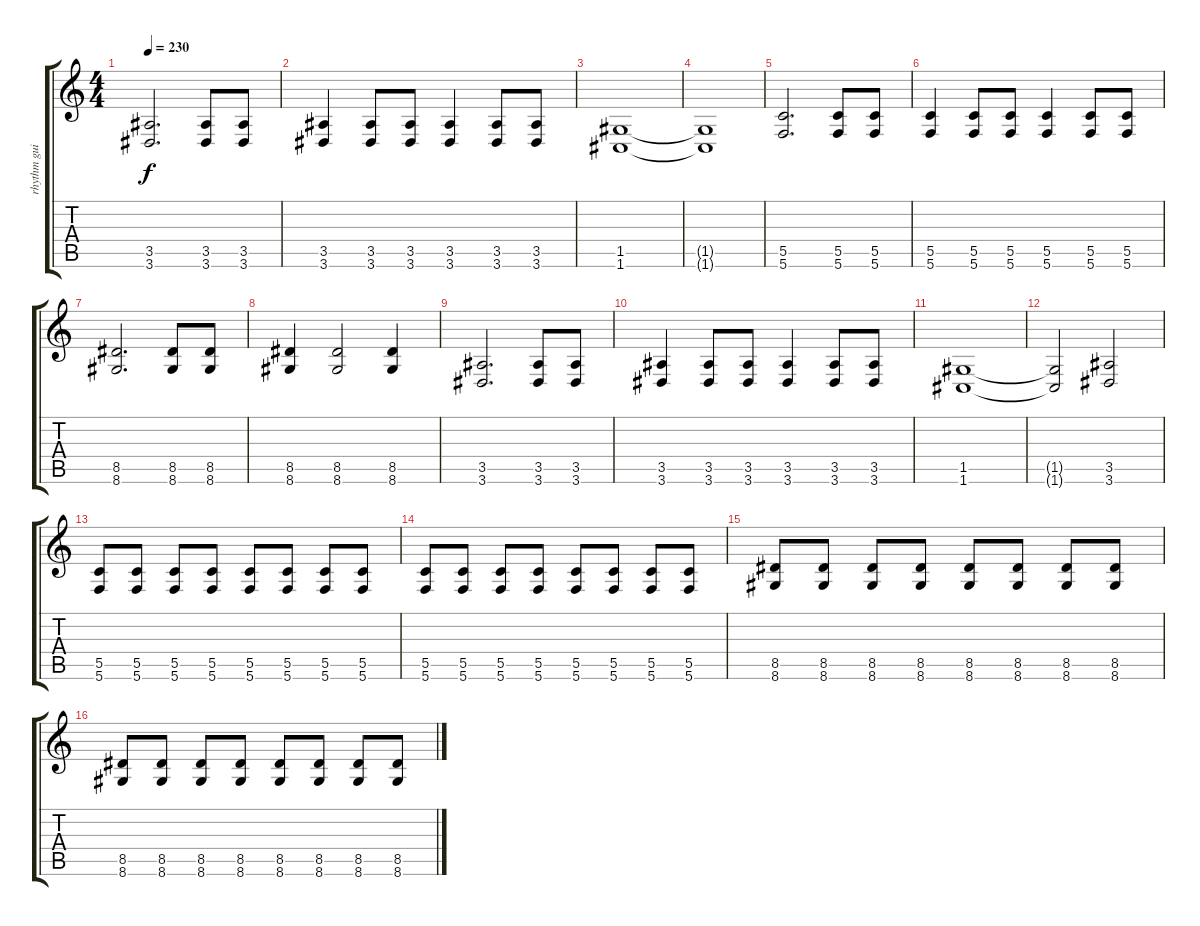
\track ("rhythm guitar" "rhythm gui") {instrument distortionguitar}
\staff {score tabs}
\tuning (D4 A3 F3 C3 G2 C2) {hide}
\ts (4 4)
\tempo 230
\clef g2
\ks c
(3.5 3.6).2{d dy f} (3.5 3.6).8 (3.5 3.6).8 |
(3.5 3.6).4 (3.5 3.6).8 (3.5 3.6).8 (3.5 3.6).4 (3.5 3.6).8 (3.5 3.6).8 |
(1.5 1.6).1 |
(1.5{t} 1.6{t}).1 |
(5.5 5.6).2{d} (5.5 5.6).8 (5.5 5.6).8 |
(5.5 5.6).4 (5.5 5.6).8 (5.5 5.6).8 (5.5 5.6).4 (5.5 5.6).8 (5.5 5.6).8 |
(8.5 8.6).2{d} (8.5 8.6).8 (8.5 8.6).8 |
(8.5 8.6).4 (8.5 8.6).2 (8.5 8.6).4 |
(3.5 3.6).2{d} (3.5 3.6).8 (3.5 3.6).8 |
(3.5 3.6).4 (3.5 3.6).8 (3.5 3.6).8 (3.5 3.6).4 (3.5 3.6).8 (3.5 3.6).8 |
(1.5 1.6).1 |
(1.5{t} 1.6{t}).2 (3.5 3.6).2 |
(5.5 5.6).8 (5.5 5.6).8 (5.5 5.6).8 (5.5 5.6).8 (5.5 5.6).8 (5.5 5.6).8 (5.5 5.6).8 (5.5 5.6).8 |
(5.5 5.6).8 (5.5 5.6).8 (5.5 5.6).8 (5.5 5.6).8 (5.5 5.6).8 (5.5 5.6).8 (5.5 5.6).8 (5.5 5.6).8 |
(8.5 8.6).8 (8.5 8.6).8 (8.5 8.6).8 (8.5 8.6).8 (8.5 8.6).8 (8.5 8.6).8 (8.5 8.6).8 (8.5 8.6).8 |
(8.5 8.6).8 (8.5 8.6).8 (8.5 8.6).8 (8.5 8.6).8 (8.5 8.6).8 (8.5 8.6).8 (8.5 8.6).8 (8.5 8.6).8
